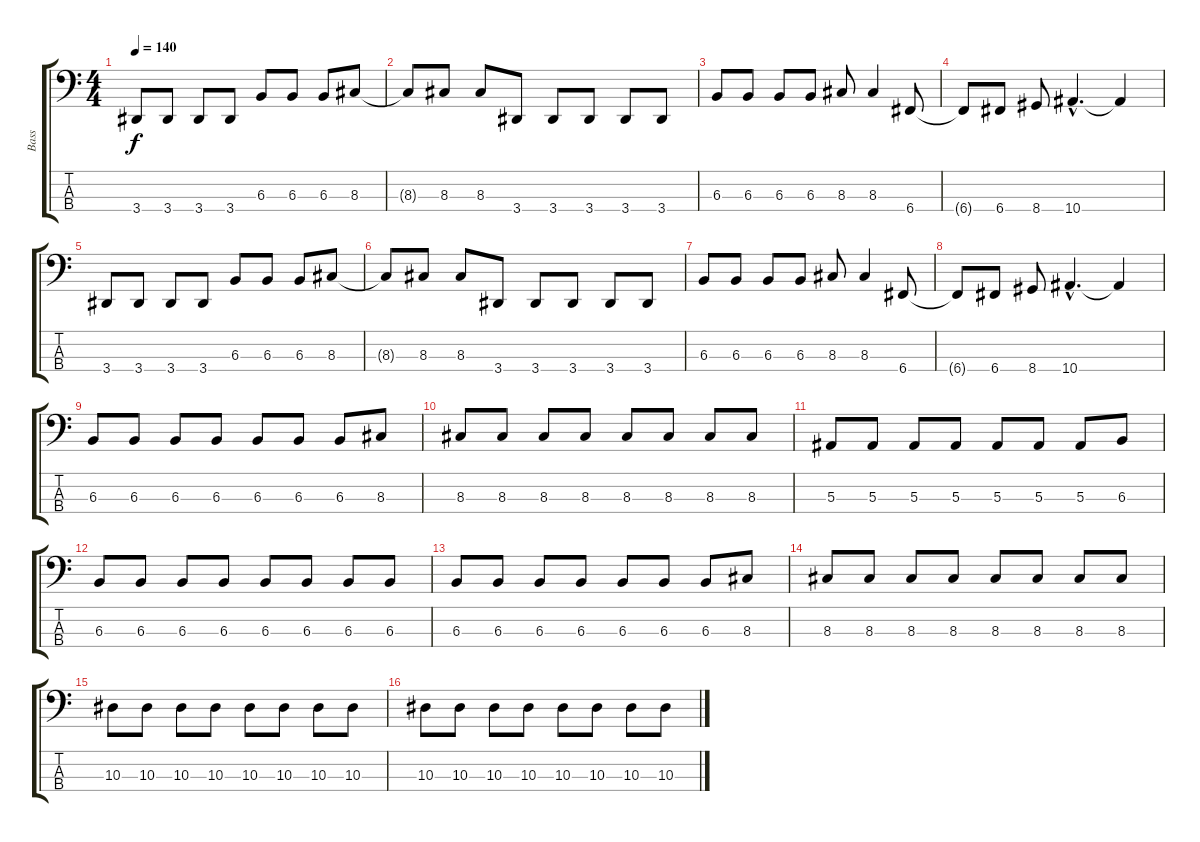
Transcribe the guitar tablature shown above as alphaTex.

\track ("Bass" "Bass") {instrument electricbasspick}
\staff {score tabs}
\tuning (Eb2 Bb1 F1 C1) {hide}
\ts (4 4)
\tempo 140
\clef f4
\ks c
3.4.8{dy f volume 14} 3.4.8 3.4.8 3.4.8 6.3.8 6.3.8 6.3.8 8.3.8 |
8.3{t}.8 8.3.8 8.3.8 3.4.8 3.4.8 3.4.8 3.4.8 3.4.8 |
6.3.8 6.3.8 6.3.8 6.3.8 8.3.8 8.3.4 6.4.8 |
6.4{t}.8 6.4.8 8.4.8 10.4{hac}.4{d} 10.4{t}.4 |
3.4.8 3.4.8 3.4.8 3.4.8 6.3.8 6.3.8 6.3.8 8.3.8 |
8.3{t}.8 8.3.8 8.3.8 3.4.8 3.4.8 3.4.8 3.4.8 3.4.8 |
6.3.8 6.3.8 6.3.8 6.3.8 8.3.8 8.3.4 6.4.8 |
6.4{t}.8 6.4.8 8.4.8 10.4{hac}.4{d} 10.4{t}.4 |
6.3.8 6.3.8 6.3.8 6.3.8 6.3.8 6.3.8 6.3.8 8.3.8 |
8.3.8 8.3.8 8.3.8 8.3.8 8.3.8 8.3.8 8.3.8 8.3.8 |
5.3.8 5.3.8 5.3.8 5.3.8 5.3.8 5.3.8 5.3.8 6.3.8 |
6.3.8 6.3.8 6.3.8 6.3.8 6.3.8 6.3.8 6.3.8 6.3.8 |
6.3.8 6.3.8 6.3.8 6.3.8 6.3.8 6.3.8 6.3.8 8.3.8 |
8.3.8 8.3.8 8.3.8 8.3.8 8.3.8 8.3.8 8.3.8 8.3.8 |
10.3.8 10.3.8 10.3.8 10.3.8 10.3.8 10.3.8 10.3.8 10.3.8 |
10.3.8 10.3.8 10.3.8 10.3.8 10.3.8 10.3.8 10.3.8 10.3.8
